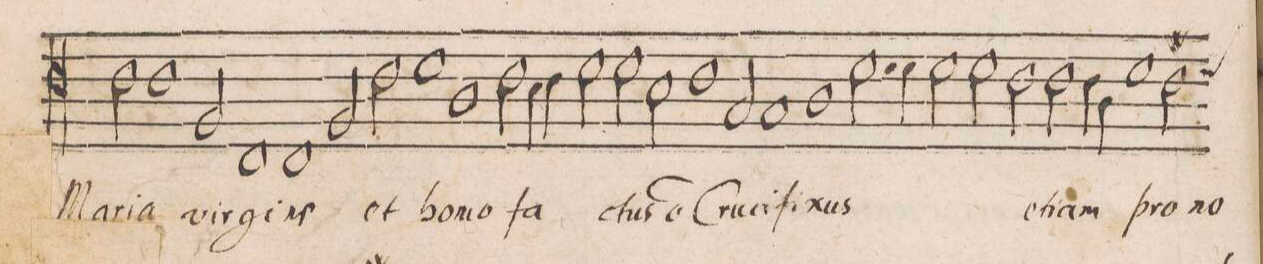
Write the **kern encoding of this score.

**kern	**text
*I"ALTVS	*
*clefC4	*
*k[]	*
*met(C|)	*
*M2/1	*
2c\	Ma-
1c\	-ri-
=81-	=81-
2F/	-a
1C	vir-
=82-	=82-
1C	-gi-
2F/	-ne
2c\	et
=83-	=83-
1d	ho-
1A	-mo
=84-	=84-
2c\	fa-
4B\	.
4c\	.
2d\	.
2d\	-ctus
=85-	=85-
2B\	e(st)
1c	Cru-
2G/	-ci-
=86-	=86-
1G	-fi-
1A	-xus
=87-	=87-
2.d\	.
4d\	.
2d\	.
2d\	.
=88-	=88-
2c\	e-
2c\	-ti-
4c\	-am
4A\	.
1d\	pro
=89-	=89-
*custos:d	*
2c#X\	no-
*-	*-
